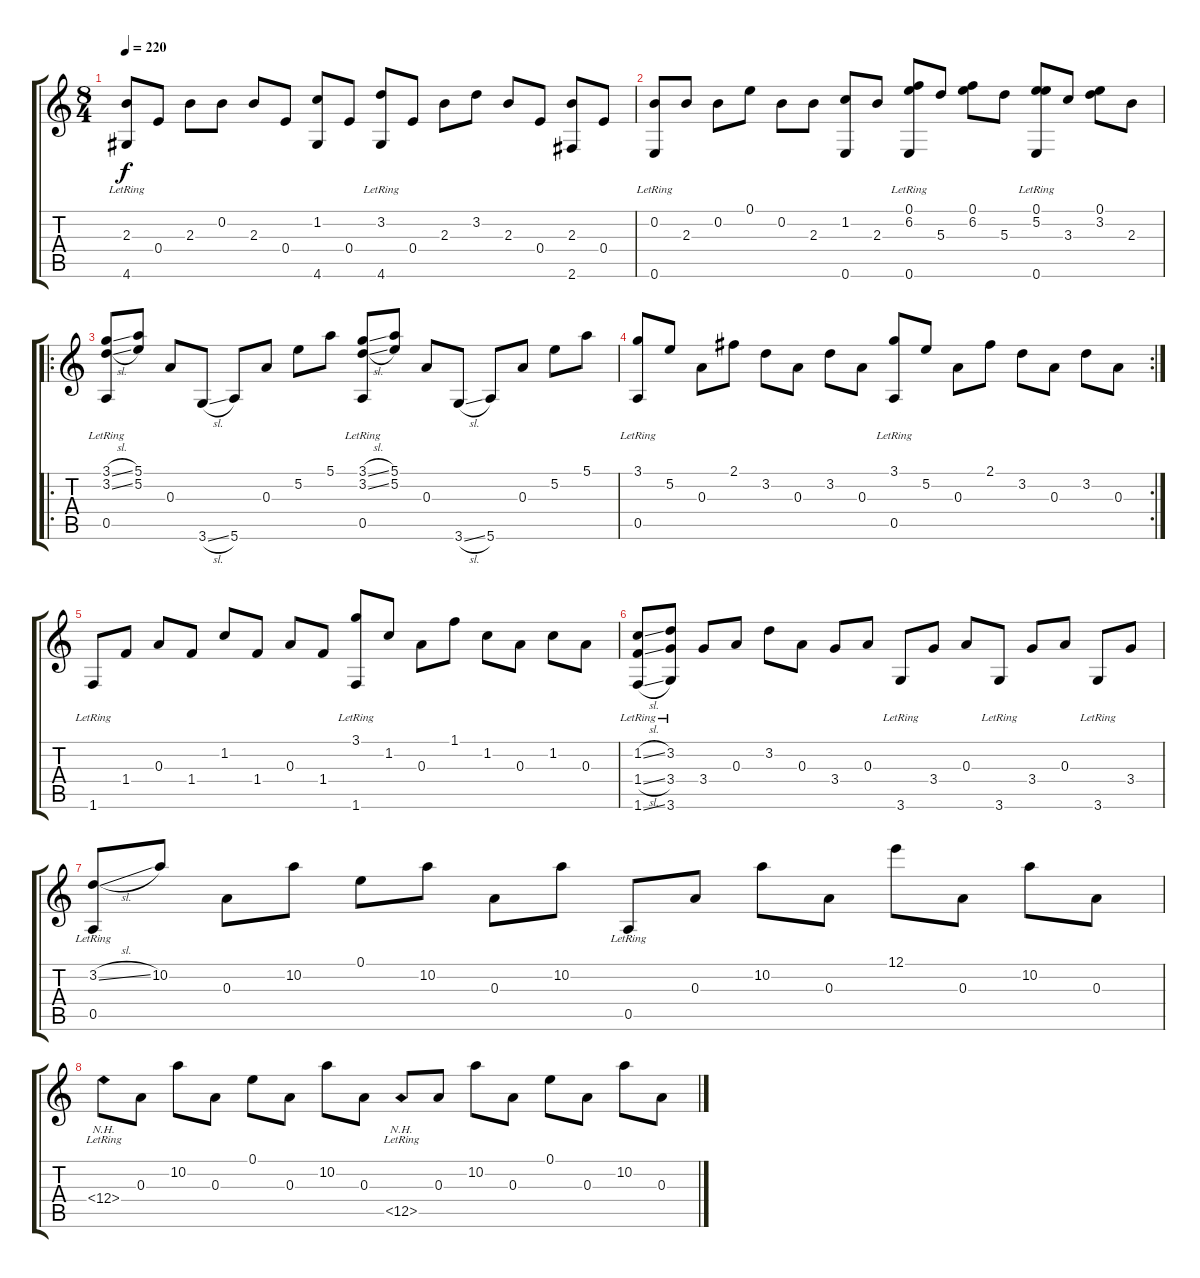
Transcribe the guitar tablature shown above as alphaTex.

\track "" {instrument acousticguitarnylon}
\staff {score tabs}
\tuning (E4 B3 A3 E3 A2 E2) {hide}
\ts (8 4)
\tempo 220
\clef g2
\ks c
(2.3 4.6{lr}).8{dy f} 0.4.8 2.3.8 0.2.8 2.3.8 0.4.8 (1.2 4.6).8 0.4.8 (3.2 4.6{lr}).8 0.4.8 2.3.8 3.2.8 2.3.8 0.4.8 (2.3 2.6).8 0.4.8 |
(0.2 0.6{lr}).8 2.3.8 0.2.8 0.1.8 0.2.8 2.3.8 (1.2 0.6).8 2.3.8 (0.1 6.2 0.6{lr}).8 5.3.8 (0.1 6.2).8 5.3.8 (0.1 5.2 0.6{lr}).8 3.3.8 (0.1 3.2).8 2.3.8 |
\ro
(3.1{sl} 3.2{sl} 0.5{lr}).8 (5.1 5.2).8 0.3.8 3.6{sl}.8 5.6.8 0.3.8 5.2.8 5.1.8 (3.1{sl} 3.2{sl} 0.5{lr}).8 (5.1 5.2).8 0.3.8 3.6{sl}.8 5.6.8 0.3.8 5.2.8 5.1.8 |
\rc 2
(3.1 0.5{lr}).8 5.2.8 0.3.8 2.1.8 3.2.8 0.3.8 3.2.8 0.3.8 (3.1 0.5{lr}).8 5.2.8 0.3.8 2.1.8 3.2.8 0.3.8 3.2.8 0.3.8 |
1.6{lr}.8 1.4.8 0.3.8 1.4.8 1.2.8 1.4.8 0.3.8 1.4.8 (3.1 1.6{lr}).8 1.2.8 0.3.8 1.1.8 1.2.8 0.3.8 1.2.8 0.3.8 |
(1.2{sl} 1.4{sl} 1.6{sl lr}).8 (3.2 3.4 3.6{lr}).8 3.4.8 0.3.8 3.2.8 0.3.8 3.4.8 0.3.8 3.6{lr}.8 3.4.8 0.3.8 3.6{lr}.8 3.4.8 0.3.8 3.6{lr}.8 3.4.8 |
(3.2{sl} 0.5{lr}).8 10.2.8 0.3.8 10.2.8 0.1.8 10.2.8 0.3.8 10.2.8 0.5{lr}.8 0.3.8 10.2.8 0.3.8 12.1.8 0.3.8 10.2.8 0.3.8 |
12.4{nh lr}.8 0.3.8 10.2.8 0.3.8 0.1.8 0.3.8 10.2.8 0.3.8 12.5{nh lr}.8 0.3.8 10.2.8 0.3.8 0.1.8 0.3.8 10.2.8 0.3.8
